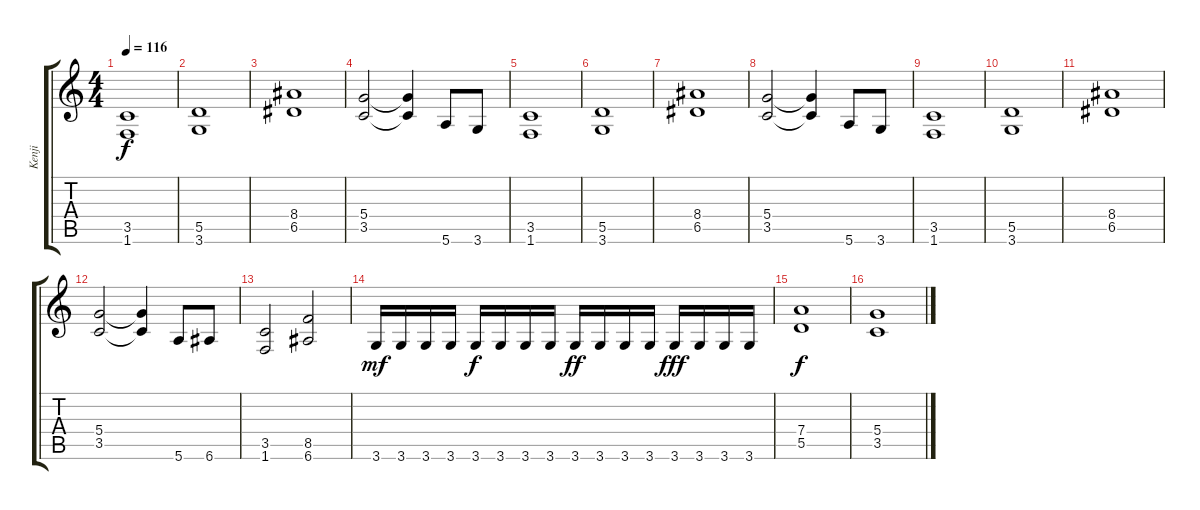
\track ("Kenji" "Kenji") {instrument distortionguitar}
\staff {score tabs}
\tuning (E4 B3 G3 D3 A2 E2) {hide}
\ts (4 4)
\tempo 116
\clef g2
\ks c
(3.5 1.6).1{dy f} |
(5.5 3.6).1 |
(8.4 6.5).1 |
(5.4 3.5).2 (5.4{t} 3.5{t}).4 5.6.8 3.6.8 |
(3.5 1.6).1 |
(5.5 3.6).1 |
(8.4 6.5).1 |
(5.4 3.5).2 (5.4{t} 3.5{t}).4 5.6.8 3.6.8 |
(3.5 1.6).1 |
(5.5 3.6).1 |
(8.4 6.5).1 |
(5.4 3.5).2 (5.4{t} 3.5{t}).4 5.6.8 6.6.8 |
(3.5 1.6).2 (8.5 6.6).2 |
3.6.16{dy mf} 3.6.16 3.6.16 3.6.16 3.6.16{dy f} 3.6.16 3.6.16 3.6.16 3.6.16{dy ff} 3.6.16 3.6.16 3.6.16 3.6.16{dy fff} 3.6.16 3.6.16 3.6.16 |
(7.4 5.5).1{dy f} |
(5.4 3.5).1
